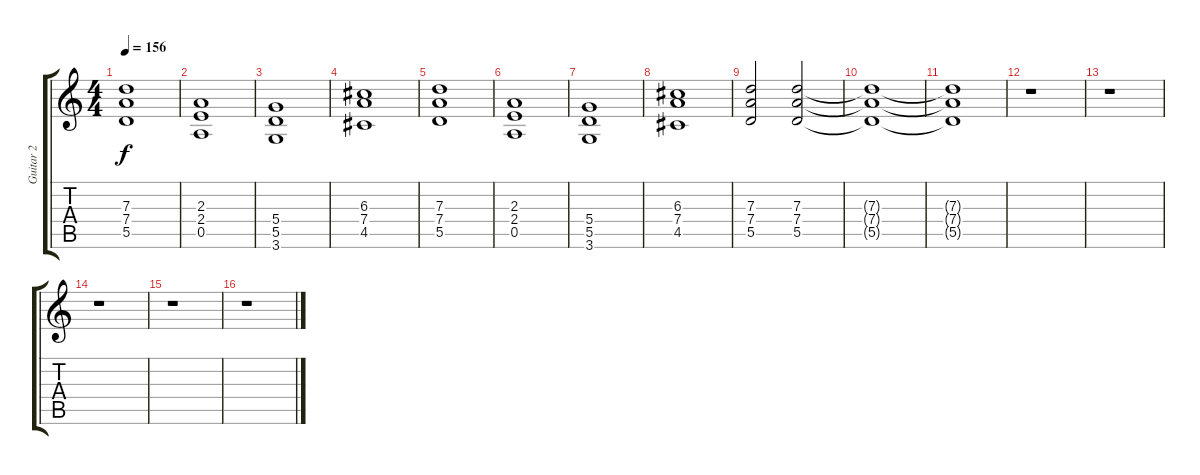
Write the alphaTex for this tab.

\track ("Guitar 2" "Guitar 2") {instrument distortionguitar}
\staff {score tabs}
\tuning (E4 B3 G3 D3 A2 E2) {hide}
\ts (4 4)
\section ("" "")
\tempo 156
\clef g2
\ks c
(7.3 7.4 5.5).1{dy f} |
(2.3 2.4 0.5).1 |
(5.4 5.5 3.6).1 |
(6.3 7.4 4.5).1 |
(7.3 7.4 5.5).1 |
(2.3 2.4 0.5).1 |
(5.4 5.5 3.6).1 |
(6.3 7.4 4.5).1 |
(7.3 7.4 5.5).2 (7.3 7.4 5.5).2{volume 0} |
\section ("" "")
(7.3{t} 7.4{t} 5.5{t}).1 |
(7.3{t} 7.4{t} 5.5{t}).1 |
r.1 |
r.1 |
r.1 |
r.1 |
r.1
